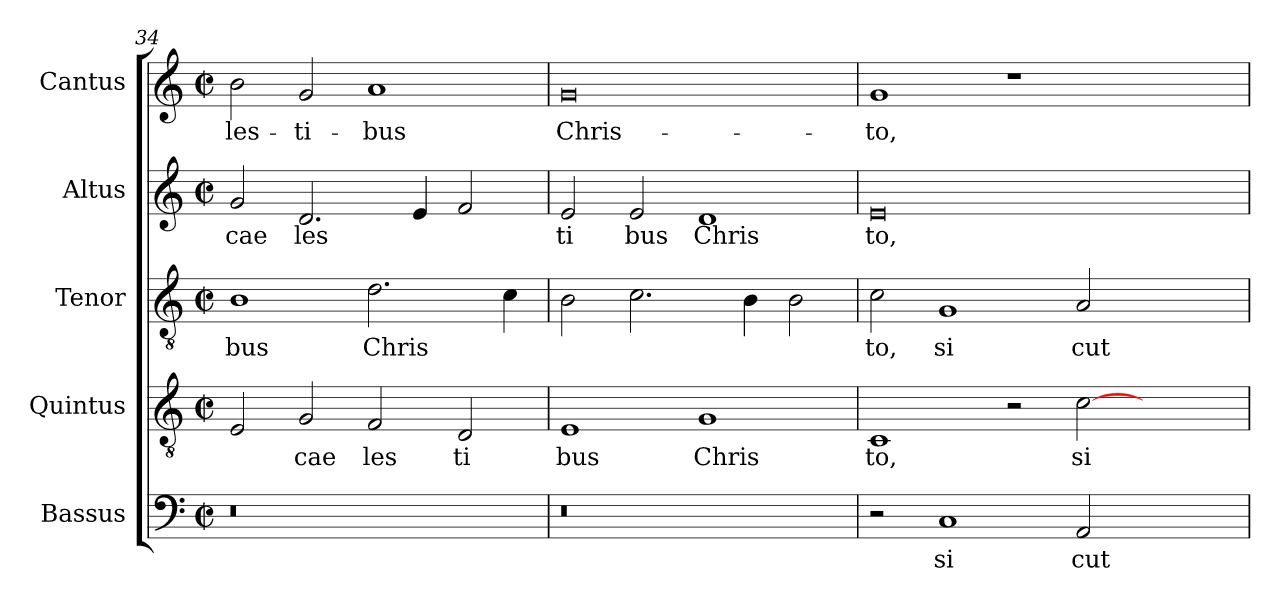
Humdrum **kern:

**kern	**text	**kern	**text	**kern	**text	**kern	**text	**kern	**text
*part5	*part5	*part4	*part4	*part3	*part3	*part2	*part2	*part1	*part1
*staff5	*staff5	*staff4	*staff4	*staff3	*staff3	*staff2	*staff2	*staff1	*staff1
*I"Bassus	*	*I"Quintus	*	*I"Tenor	*	*I"Altus	*	*I"Cantus	*
*clefF4	*	*clefGv2	*	*clefGv2	*	*clefG2	*	*clefG2	*
*M2/2	*	*M2/2	*	*M2/2	*	*M2/2	*	*M2/2	*
*met(c|)	*	*met(c|)	*	*met(c|)	*	*met(c|)	*	*met(c|)	*
=34	=34	=34	=34	=34	=34	=34	=34	=34	=34
!	!	!	!	!	!LO:LY:b:cj	!	!LO:LY:b:cj	!	!LO:LY:b:cj
0r	.	2E/	.	1B	bus	2g/	cae	2b\	-les-
!	!	!	!LO:LY:b:cj	!	!	!	!LO:LY:b	!	!LO:LY:b:cj
.	.	2G/	cae	.	.	2.d/	les	2g/	-ti-
!	!	!	!LO:LY:b:cj	!	!LO:LY:b	!	!	!	!LO:LY:b:cj
.	.	2F/	les	2.d\	Chris	.	.	1a	-bus
.	.	.	.	.	.	4e/	.	.	.
!	!	!	!LO:LY:b:cj	!	!	!	!	!	!
.	.	2D/	ti	.	.	2f/	.	.	.
.	.	.	.	4c\	.	.	.	.	.
=35	=35	=35	=35	=35	=35	=35	=35	=35	=35
!	!	!	!LO:LY:b:cj	!	!	!	!LO:LY:b:cj	!	!LO:LY:b:cj
0r	.	1E	bus	2B\	.	2e/	ti	0g	Chris-
!	!	!	!	!	!	!	!LO:LY:b:cj	!	!
.	.	.	.	2.c\	.	2e/	bus	.	.
!	!	!	!LO:LY:b:cj	!	!	!	!LO:LY:b:cj	!	!
.	.	1G	Chris	.	.	1d	Chris	.	.
.	.	.	.	4B\	.	.	.	.	.
.	.	.	.	2B\	.	.	.	.	.
=36	=36	=36	=36	=36	=36	=36	=36	=36	=36
!	!	!	!LO:LY:b:cj	!	!LO:LY:b:cj	!	!LO:LY:b:cj	!	!LO:LY:b:cj
2r	.	1C	to,	2c\	to,	0e	to,	1g	-to,
!	!LO:LY:b:cj	!	!	!	!LO:LY:b:cj	!	!	!	!
1C	si	.	.	1G	si	.	.	.	.
!	!	!	!	!	!	!	!	!LO:N:vis=1	!
.	.	2r	.	.	.	.	.	0r	.
!	!LO:LY:b:cj	!	!LO:LY:b:cj	!	!LO:LY:b:cj	!	!	!	!
2AA/	cut	[>2c\	si	2A/	cut	.	.	.	.
1ryy	.	1ryy	.	1ryy	.	1ryy	.	.	.
=	=	=	=	=	=	=	=	=	=
*-	*-	*-	*-	*-	*-	*-	*-	*-	*-
